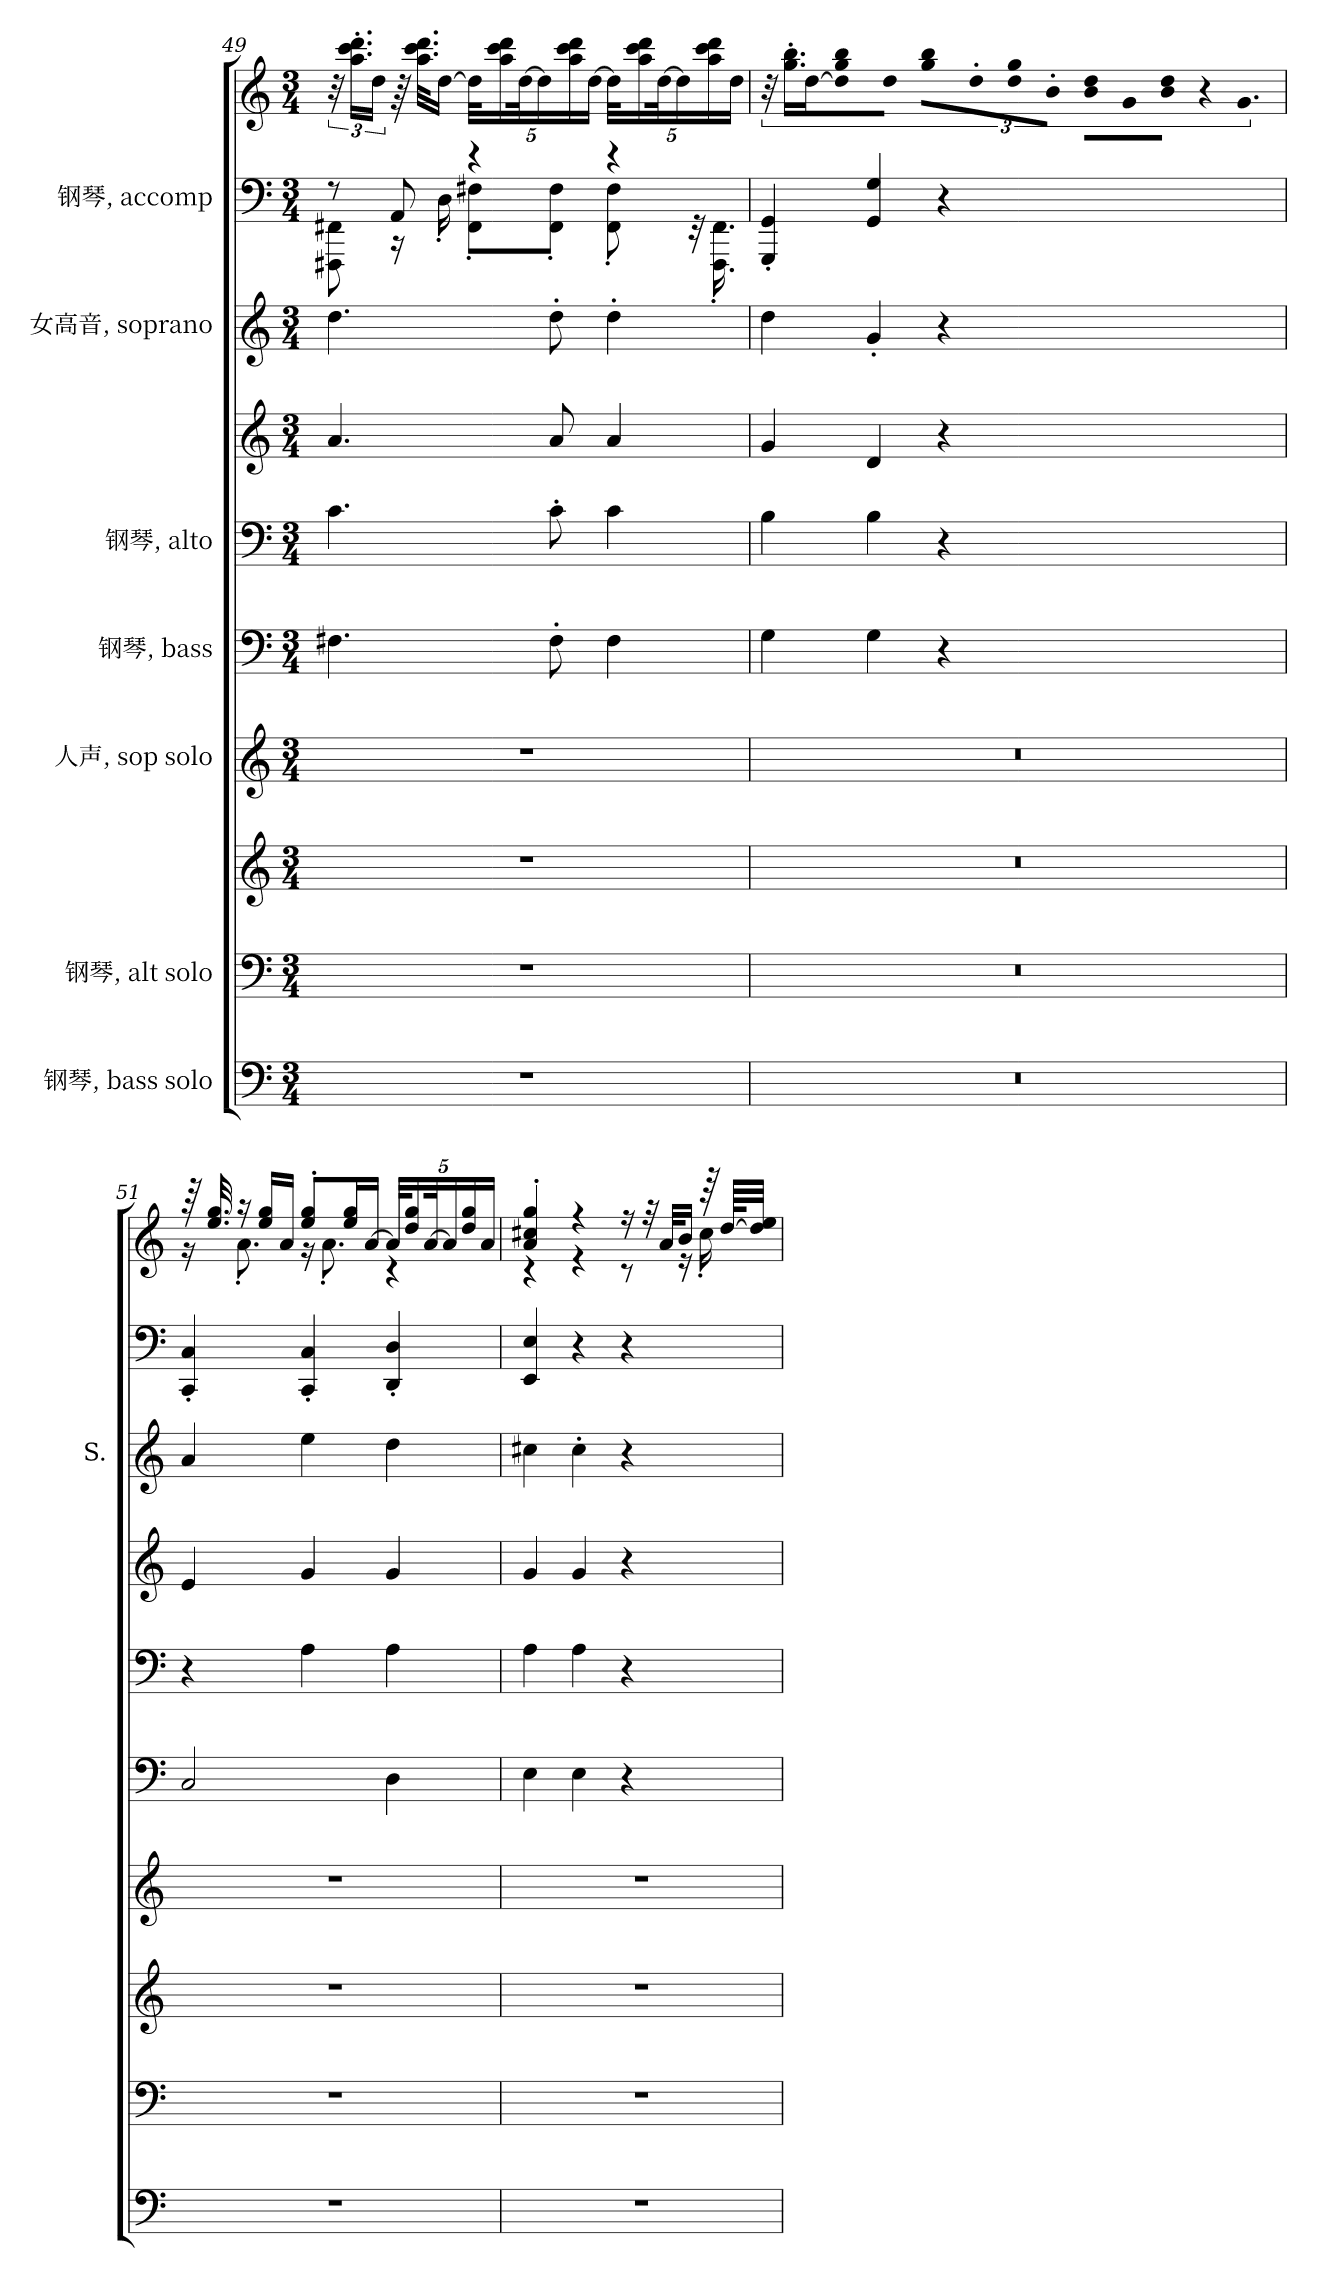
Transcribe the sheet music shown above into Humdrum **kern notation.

**kern	**kern	**kern	**kern	**kern	**kern	**kern	**kern	**kern	**kern
*part7	*part6	*part6	*part5	*part4	*part3	*part3	*part2	*part1	*part1
*staff10	*staff9	*staff8	*staff7	*staff6	*staff5	*staff4	*staff3	*staff2	*staff1
*I"钢琴, bass solo	*I"钢琴, alt solo	*	*I"人声, sop solo	*I"钢琴, bass	*I"钢琴, alto	*	*I"女高音, soprano	*I"钢琴, accomp	*
*	*	*	*	*	*	*	*I'S.	*	*
!!LO:PB:g=z
*clefF4	*clefF4	*clefG2	*clefG2	*clefF4	*clefF4	*clefG2	*clefG2	*clefF4	*clefG2
*k[]	*k[]	*k[]	*k[]	*k[]	*k[]	*k[]	*k[]	*k[]	*k[]
*M3/4	*M3/4	*M3/4	*M3/4	*M3/4	*M3/4	*M3/4	*M3/4	*M3/4	*M3/4
=49	=49	=49	=49	=49	=49	=49	=49	=49	=49
*	*	*	*	*	*	*	*	*^	*
2.r	2.r	2.r	2.r	4.F#X\	4.c\	4.a/	4.dd\	8r	8FFF#X\ 8FF#X\	48r
.	.	.	.	.	.	.	.	.	.	24.aa\' 24.ccc\' 24.ddd\'LL
.	.	.	.	.	.	.	.	.	.	24dd\JJ
.	.	.	.	.	.	.	.	8AA/	16r	64r
.	.	.	.	.	.	.	.	.	.	32.aa\ 32.ccc\ 32.ddd\KLL
.	.	.	.	.	.	.	.	.	16D'\	[16dd\JJ
*	*	*	*	*	*	*	*	*	*	*Xbrackettup
.	.	.	.	.	.	.	.	4r	8FF#\' 8F#X\'L	40dd\KLL]
.	.	.	.	.	.	.	.	.	.	20aa\ 20ccc\ 20ddd\
.	.	.	.	.	.	.	.	.	.	[40dd\K
.	.	.	.	.	.	.	.	.	.	20dd\]
.	.	.	.	8F#'\	8c'\	8a/	8dd'\	.	8FF#\' 8F#\'J	.
.	.	.	.	.	.	.	.	.	.	20aa\ 20ccc\ 20ddd\
.	.	.	.	.	.	.	.	.	.	[20dd\JJ
.	.	.	.	4F#\	4c\	4a/	4dd'\	4r	8FF#\' 8F#\'	40dd\KLL]
.	.	.	.	.	.	.	.	.	.	20aa\ 20ccc\ 20ddd\
.	.	.	.	.	.	.	.	.	.	[40dd\K
.	.	.	.	.	.	.	.	.	.	20dd\]
.	.	.	.	.	.	.	.	.	32r	.
.	.	.	.	.	.	.	.	.	.	20aa\ 20ccc\ 20ddd\
.	.	.	.	.	.	.	.	.	16.FFF#\' 16.FF#\'	.
.	.	.	.	.	.	.	.	.	.	20dd\JJ
*	*	*	*	*	*	*	*	*v	*v	*
=50	=50	=50	=50	=50	=50	=50	=50	=50	=50
*	*	*	*	*	*	*	*	*	*brackettup
2.r	2.r	2.r	2.r	4G\	4B\	4g/	4dd\	4GGG/' 4GG/'	48r
.	.	.	.	.	.	.	.	.	24.gg\' 24.bb\'LL
.	.	.	.	.	.	.	.	.	[24dd\
.	.	.	.	.	.	.	.	.	16dd\] 16gg\ 16bb\
.	.	.	.	.	.	.	.	.	16dd\JJ
.	.	.	.	4G\	4B\	4d/	4g'/	4GG/ 4G/	16gg\ 16bb\LL
.	.	.	.	.	.	.	.	.	16dd'\
.	.	.	.	.	.	.	.	.	16dd\ 16gg\
.	.	.	.	.	.	.	.	.	16b'\JJ
.	.	.	.	4r	4r	4r	4r	4r	16b\ 16dd\LL
.	.	.	.	.	.	.	.	.	16g\
.	.	.	.	.	.	.	.	.	16b\ 16dd\JJ
.	.	.	.	.	.	.	.	.	64r
.	.	.	.	.	.	.	.	.	32.g/
!!LO:PB:g=z
=51	=51	=51	=51	=51	=51	=51	=51	=51	=51
*	*	*	*	*	*	*	*	*	*^
2.r	2.r	2.r	2.r	2C/	4r	4e/	4a/	4CC/' 4C/'	64r	16r
.	.	.	.	.	.	.	.	.	32.ee/ 32.gg/	.
.	.	.	.	.	.	.	.	.	16r	8.a'\
.	.	.	.	.	.	.	.	.	16ee/ 16gg/LL	.
.	.	.	.	.	.	.	.	.	16a/JJ	.
.	.	.	.	.	4A\	4g/	4ee\	4CC/' 4C/'	8ee/' 8gg/'L	16r
.	.	.	.	.	.	.	.	.	.	8.a'\
.	.	.	.	.	.	.	.	.	16ee/ 16gg/L	.
.	.	.	.	.	.	.	.	.	[16a/JJ	.
*	*	*	*	*	*	*	*	*	*Xbrackettup	*
.	.	.	.	4D\	4A\	4g/	4dd\	4DD/' 4D/'	40a/KLL]	4r
.	.	.	.	.	.	.	.	.	20dd/ 20gg/	.
.	.	.	.	.	.	.	.	.	[40a/K	.
.	.	.	.	.	.	.	.	.	20a/]	.
.	.	.	.	.	.	.	.	.	20dd/ 20gg/	.
.	.	.	.	.	.	.	.	.	20a/JJ	.
=52	=52	=52	=52	=52	=52	=52	=52	=52	=52	=52
2.r	2.r	2.r	2.r	4E\	4A\	4g/	4cc#X\	4EE/ 4E/	4a/' 4cc#X/' 4gg/'	4r
.	.	.	.	4E\	4A\	4g/	4cc#'\	4r	4r	4r
.	.	.	.	4r	4r	4r	4r	4r	16r	8r
.	.	.	.	.	.	.	.	.	32r	.
.	.	.	.	.	.	.	.	.	32a/KLL	.
.	.	.	.	.	.	.	.	.	16b/JJ	16r
.	.	.	.	.	.	.	.	.	64r	16cc#'\
.	.	.	.	.	.	.	.	.	[64dd/KLLL	.
.	.	.	.	.	.	.	.	.	32dd/] 32ee/JJJ	.
*	*	*	*	*	*	*	*	*	*v	*v
=	=	=	=	=	=	=	=	=	=
*-	*-	*-	*-	*-	*-	*-	*-	*-	*-
